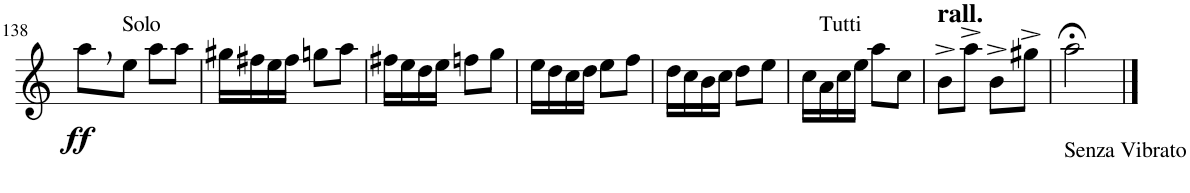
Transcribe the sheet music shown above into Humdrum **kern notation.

**kern	**dynam
*part1	*part1
*staff1	*staff1
*I"Violino	*
*I'Vln.	*
!!LO:PB:g=z
*clefG2	*
*k[]	*
*M2/4	*
=138	=138
!	!LO:DY:b
8aa,\L	ff
!LO:TX:a:t=Solo	!
8ee\J	.
8aa\L	.
8aa\J	.
=139	=139
16gg#X\LL	.
16ff#X\	.
16ee\	.
16ff#\JJ	.
8ggn\L	.
8aa\J	.
=140	=140
16ff#X\LL	.
16ee\	.
16dd\	.
16ee\JJ	.
8ffn\L	.
8gg\J	.
=141	=141
16ee\LL	.
16dd\	.
16cc\	.
16dd\JJ	.
8ee\L	.
8ff\J	.
=142	=142
16dd\LL	.
16cc\	.
16b\	.
16cc\JJ	.
8dd\L	.
8ee\J	.
=143	=143
16cc\LL	.
!LO:TX:a:t=Tutti	!
16a\	.
16cc\	.
16ee\JJ	.
8aa\L	.
8cc\J	.
=144	=144
!LO:TX:a:B:t=rall.	!
8b^\L	.
8aa^\J	.
8b^\L	.
8gg#X^\J	.
=145	=145
!LO:TX:b:t=Senza Vibrato	!
2aa;<\	.
==	==
*-	*-
